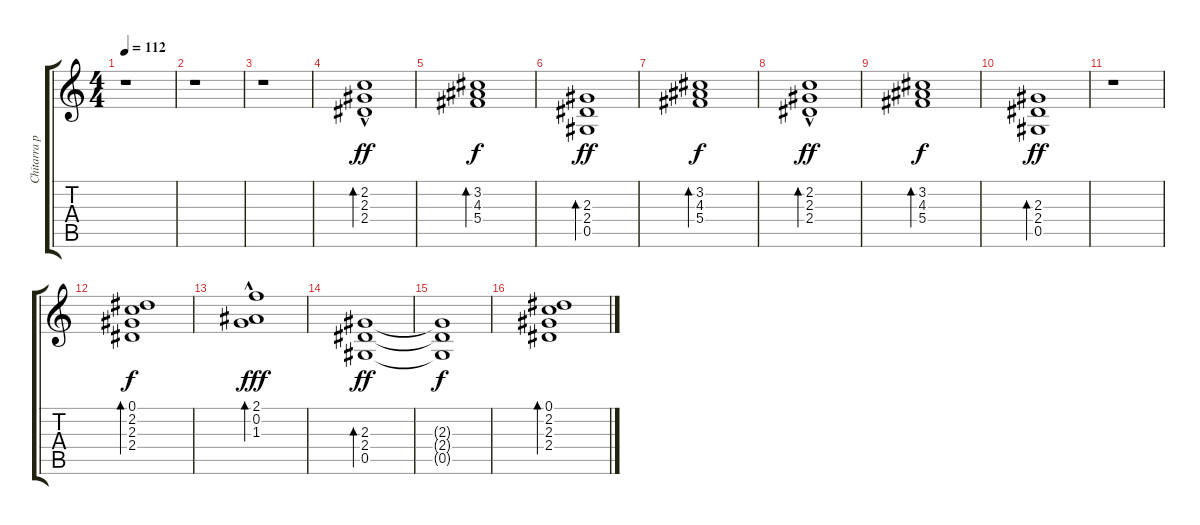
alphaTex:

\track ("Chitarra pulita" "Chitarra p") {instrument electricguitarclean}
\staff {score tabs}
\tuning (Eb4 Bb3 Gb3 Db3 Ab2 Eb2) {hide}
\ts (4 4)
\tempo 112
\clef g2
\ks c
r.1{dy f} |
r.1 |
r.1 |
(2.2 2.3{hac} 2.4).1{bd 480 dy ff} |
(3.2 4.3 5.4).1{bd 480 dy f} |
(2.3 2.4 0.5).1{bd 480 dy ff} |
(3.2 4.3 5.4).1{bd 480 dy f} |
(2.2 2.3{hac} 2.4).1{bd 480 dy ff} |
(3.2 4.3 5.4).1{bd 480 dy f} |
(2.3 2.4 0.5).1{bd 480 dy ff} |
r.1 |
(0.1 2.2 2.3 2.4).1{bd 480 dy f} |
(2.1 0.2{hac} 1.3).1{bd 480 dy fff} |
(2.3 2.4 0.5).1{bd 480 dy ff} |
(2.3{t} 2.4{t} 0.5{t}).1{dy f} |
(0.1 2.2 2.3 2.4).1{bd 480}
